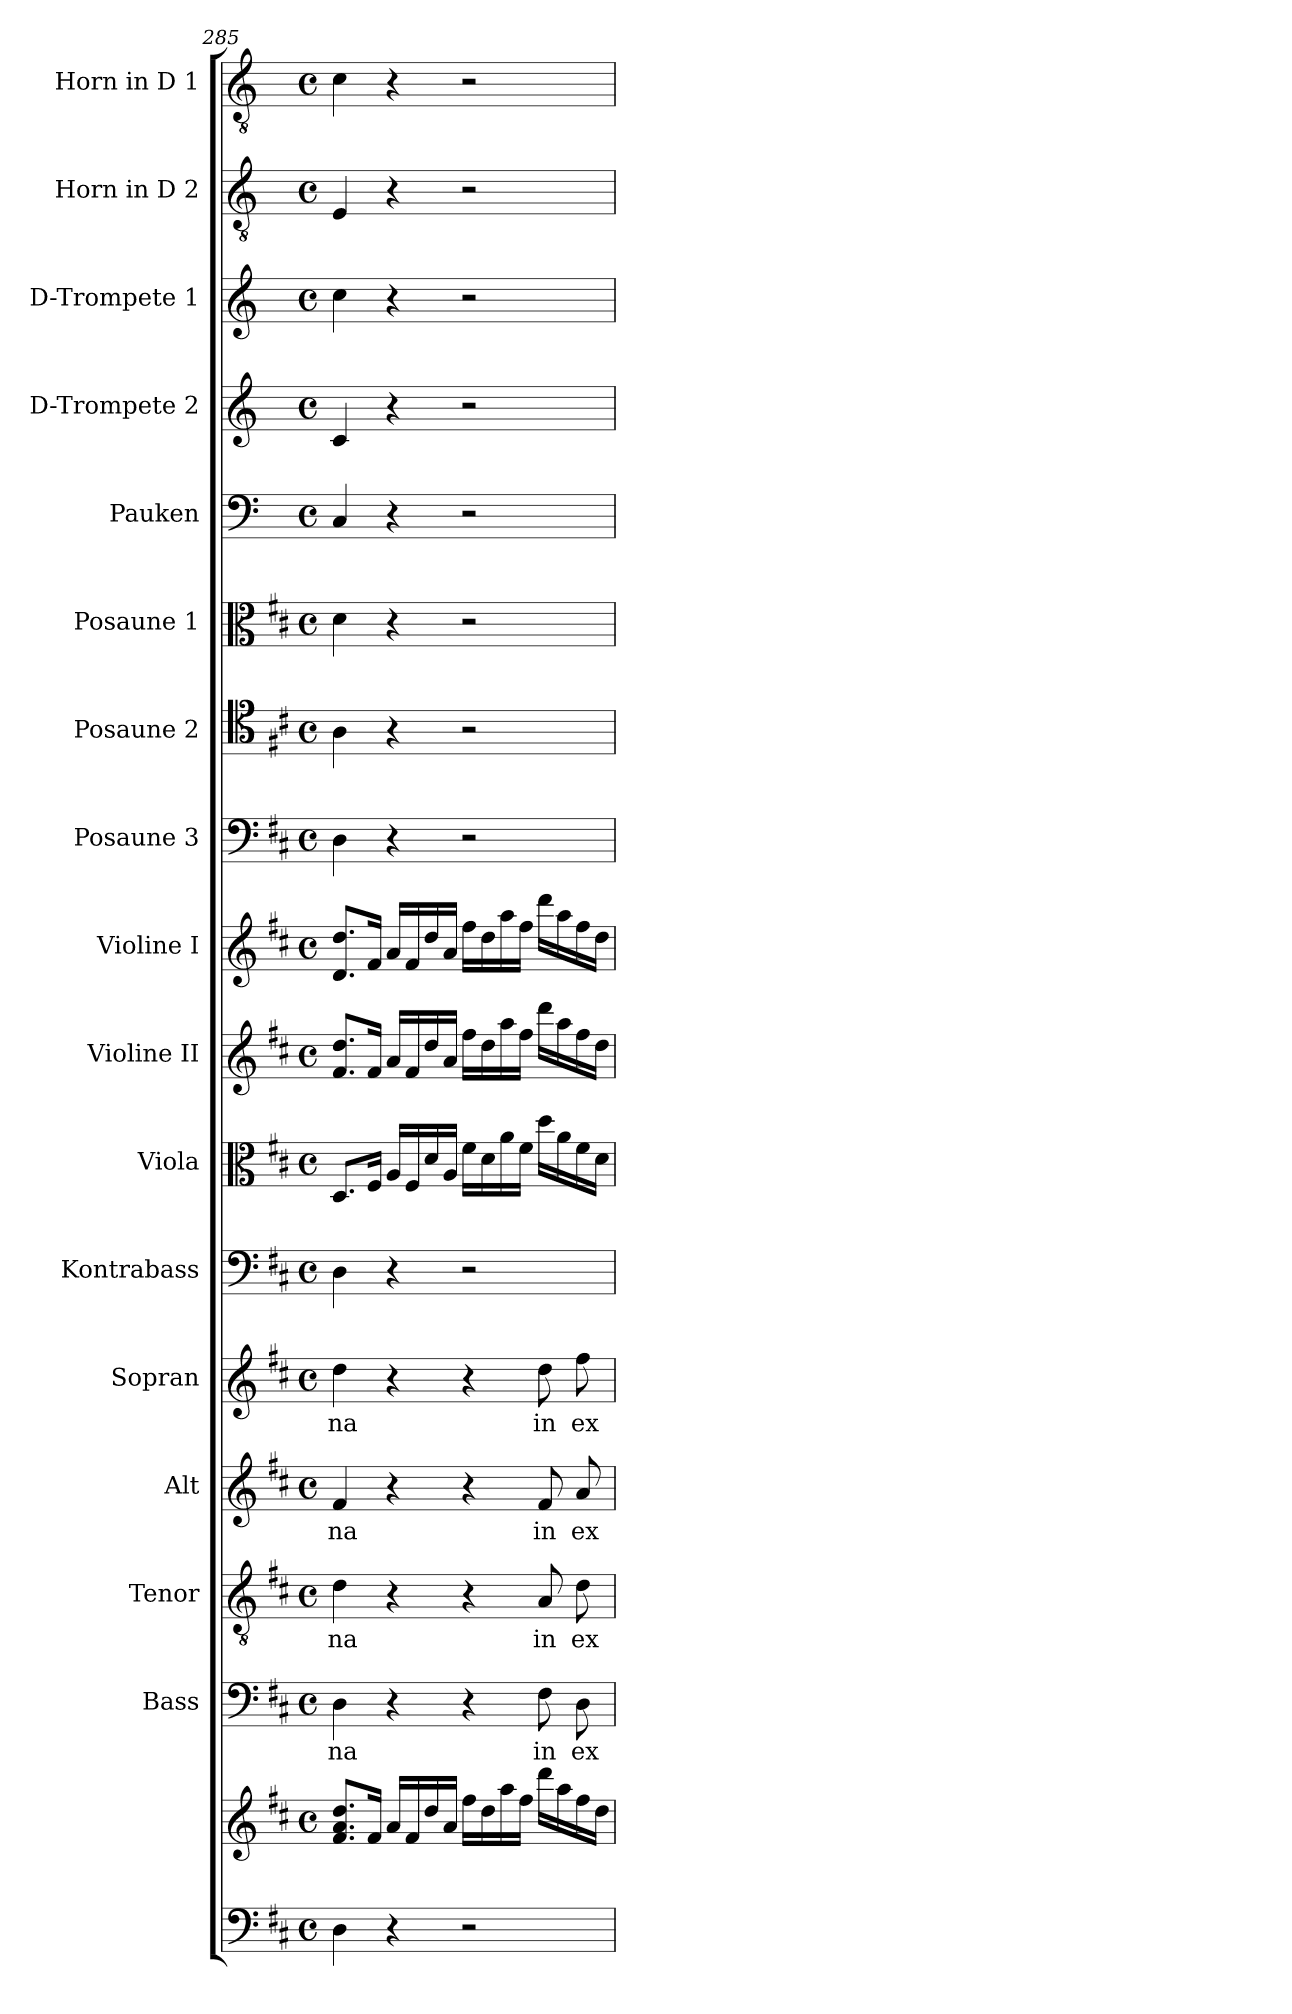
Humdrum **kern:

**kern	**kern	**kern	**text	**kern	**text	**kern	**text	**kern	**text	**kern	**kern	**kern	**kern	**kern	**kern	**kern	**kern	**kern	**kern	**kern	**kern
*part17	*part17	*part16	*part16	*part15	*part15	*part14	*part14	*part13	*part13	*part12	*part11	*part10	*part9	*part8	*part7	*part6	*part5	*part4	*part3	*part2	*part1
*staff18	*staff17	*staff16	*staff16	*staff15	*staff15	*staff14	*staff14	*staff13	*staff13	*staff12	*staff11	*staff10	*staff9	*staff8	*staff7	*staff6	*staff5	*staff4	*staff3	*staff2	*staff1
*	*	*I"Bass	*	*I"Tenor	*	*I"Alt	*	*I"Sopran	*	*I"Kontrabass	*I"Viola	*I"Violine II	*I"Violine I	*I"Posaune 3	*I"Posaune 2	*I"Posaune 1	*I"Pauken	*I"D-Trompete 2	*I"D-Trompete 1	*I"Horn in D 2	*I"Horn in D 1
*	*	*I'B.	*	*I'T.	*	*I'A.	*	*I'S.	*	*I'Kb.	*I'Vla.	*I'Vl. II	*I'Vl. I	*I'Pos. 3	*I'Pos. 2	*I'Pos. 1	*I'Pk.	*I'D Trp. 2	*I'D Trp. 1	*I'Hrn. 2	*I'Hrn. 1
*clefF4	*clefG2	*clefF4	*	*clefGv2	*	*clefG2	*	*clefG2	*	*clefF4	*clefC3	*clefG2	*clefG2	*clefF4	*clefC4	*clefC3	*clefF4	*clefG2	*clefG2	*clefGv2	*clefGv2
*	*	*	*	*	*	*	*	*	*	*ITrd7c12	*	*	*	*	*	*	*ITrd-1c-2	*ITrd-1c-2	*ITrd-1c-2	*ITrd-1c-2	*ITrd-1c-2
*k[f#c#]	*k[f#c#]	*k[f#c#]	*	*k[f#c#]	*	*k[f#c#]	*	*k[f#c#]	*	*k[f#c#]	*k[f#c#]	*k[f#c#]	*k[f#c#]	*k[f#c#]	*k[f#c#]	*k[f#c#]	*k[f#c#]	*k[f#c#]	*k[f#c#]	*k[f#c#]	*k[f#c#]
*D:	*D:	*D:	*	*D:	*	*D:	*	*D:	*	*D:	*D:	*D:	*D:	*D:	*D:	*D:	*D:	*D:	*D:	*D:	*D:
*M4/4	*M4/4	*M4/4	*	*M4/4	*	*M4/4	*	*M4/4	*	*M4/4	*M4/4	*M4/4	*M4/4	*M4/4	*M4/4	*M4/4	*M4/4	*M4/4	*M4/4	*M4/4	*M4/4
*met(c)	*met(c)	*met(c)	*	*met(c)	*	*met(c)	*	*met(c)	*	*met(c)	*met(c)	*met(c)	*met(c)	*met(c)	*met(c)	*met(c)	*met(c)	*met(c)	*met(c)	*met(c)	*met(c)
=285	=285	=285	=285	=285	=285	=285	=285	=285	=285	=285	=285	=285	=285	=285	=285	=285	=285	=285	=285	=285	=285
!	!	!	!LO:LY:b	!	!LO:LY:b	!	!LO:LY:b	!	!LO:LY:b	!	!	!	!	!	!	!	!	!	!	!	!
4D\	8.f#/ 8.a/ 8.dd/L	4D\	-na	4d\	-na	4f#/	-na	4dd\	-na	4DD\	8.D/L	8.f#/ 8.dd/L	8.d/ 8.dd/L	4D\	4A\	4d\	4D/	4d/	4dd\	4F#/	4d\
.	16f#/Jk	.	.	.	.	.	.	.	.	.	16F#/Jk	16f#/Jk	16f#/Jk	.	.	.	.	.	.	.	.
4r	16a/LL	4r	.	4r	.	4r	.	4r	.	4r	16A/LL	16a/LL	16a/LL	4r	4r	4r	4r	4r	4r	4r	4r
.	16f#/	.	.	.	.	.	.	.	.	.	16F#/	16f#/	16f#/	.	.	.	.	.	.	.	.
.	16dd/	.	.	.	.	.	.	.	.	.	16d/	16dd/	16dd/	.	.	.	.	.	.	.	.
.	16a/JJ	.	.	.	.	.	.	.	.	.	16A/JJ	16a/JJ	16a/JJ	.	.	.	.	.	.	.	.
2r	16ff#\LL	4r	.	4r	.	4r	.	4r	.	2r	16f#\LL	16ff#\LL	16ff#\LL	2r	2r	2r	2r	2r	2r	2r	2r
.	16dd\	.	.	.	.	.	.	.	.	.	16d\	16dd\	16dd\	.	.	.	.	.	.	.	.
.	16aa\	.	.	.	.	.	.	.	.	.	16a\	16aa\	16aa\	.	.	.	.	.	.	.	.
.	16ff#\JJ	.	.	.	.	.	.	.	.	.	16f#\JJ	16ff#\JJ	16ff#\JJ	.	.	.	.	.	.	.	.
!	!	!	!LO:LY:b	!	!LO:LY:b	!	!LO:LY:b	!	!LO:LY:b	!	!	!	!	!	!	!	!	!	!	!	!
.	16ddd\LL	8F#\	in	8A/	in	8f#/	in	8dd\	in	.	16dd\LL	16ddd\LL	16ddd\LL	.	.	.	.	.	.	.	.
.	16aa\	.	.	.	.	.	.	.	.	.	16a\	16aa\	16aa\	.	.	.	.	.	.	.	.
!	!	!	!LO:LY:b	!	!LO:LY:b	!	!LO:LY:b	!	!LO:LY:b	!	!	!	!	!	!	!	!	!	!	!	!
.	16ff#\	8D\	ex-	8d\	ex-	8a/	ex-	8ff#\	ex-	.	16f#\	16ff#\	16ff#\	.	.	.	.	.	.	.	.
.	16dd\JJ	.	.	.	.	.	.	.	.	.	16d\JJ	16dd\JJ	16dd\JJ	.	.	.	.	.	.	.	.
=	=	=	=	=	=	=	=	=	=	=	=	=	=	=	=	=	=	=	=	=	=
*-	*-	*-	*-	*-	*-	*-	*-	*-	*-	*-	*-	*-	*-	*-	*-	*-	*-	*-	*-	*-	*-
